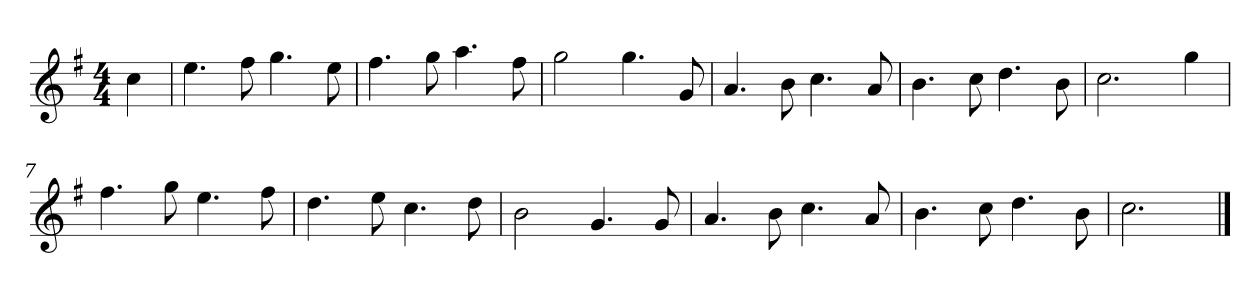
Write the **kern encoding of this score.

**kern
*part1
*staff1
*k[f#]
*M4/4
*MM120
=
4cc
=1
4.ee
8ff#
4.gg
8ee
=2
4.ff#
8gg
4.aa
8ff#
=3
2gg
4.gg
8g
=4
4.a
8b
4.cc
8a
=5
4.b
8cc
4.dd
8b
=6
2.cc
4gg
=7
4.ff#
8gg
4.ee
8ff#
=8
4.dd
8ee
4.cc
8dd
=9
2b
4.g
8g
=10
4.a
8b
4.cc
8a
=11
4.b
8cc
4.dd
8b
=12
2.cc
==
*-
